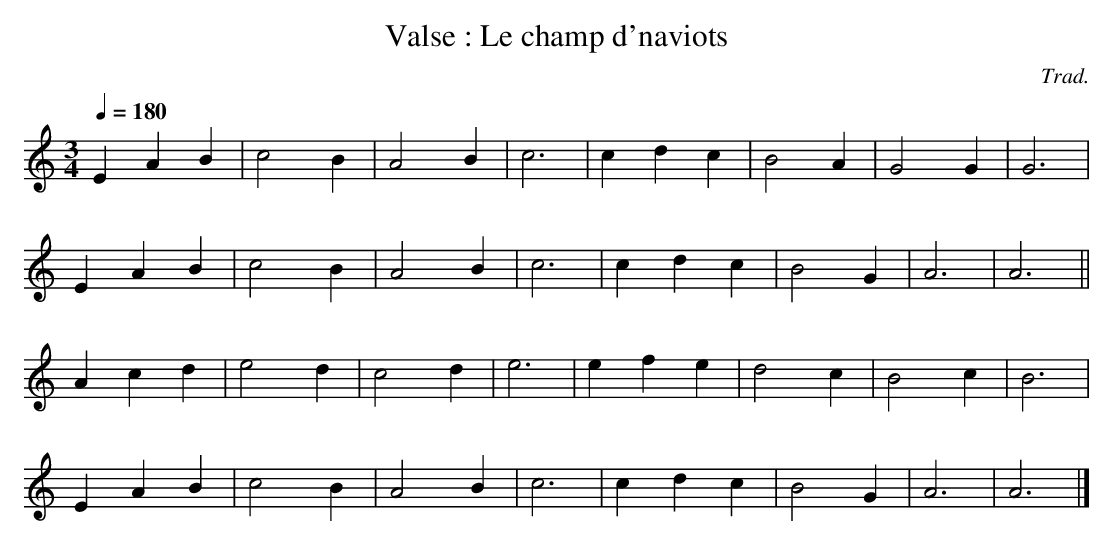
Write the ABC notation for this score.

X:1
T:Valse : Le champ d'naviots
C:Trad.
M:3/4
L:1/8
K:Am
Q:1/4=180
E2A2B2 | c4 B2| A4B2 | c6 | c2d2c2 | B4A2 | G4G2 | G6 |
E2A2B2 | c4 B2| A4B2 | c6 | c2d2c2 | B4G2 | A6 | A6 ||
A2c2d2 | e4d2 | c4d2 | e6 | e2f2e2 | d4c2 | B4c2 | B6 |
E2A2B2 | c4 B2| A4B2 | c6 | c2d2c2 | B4G2 | A6 | A6 |]
